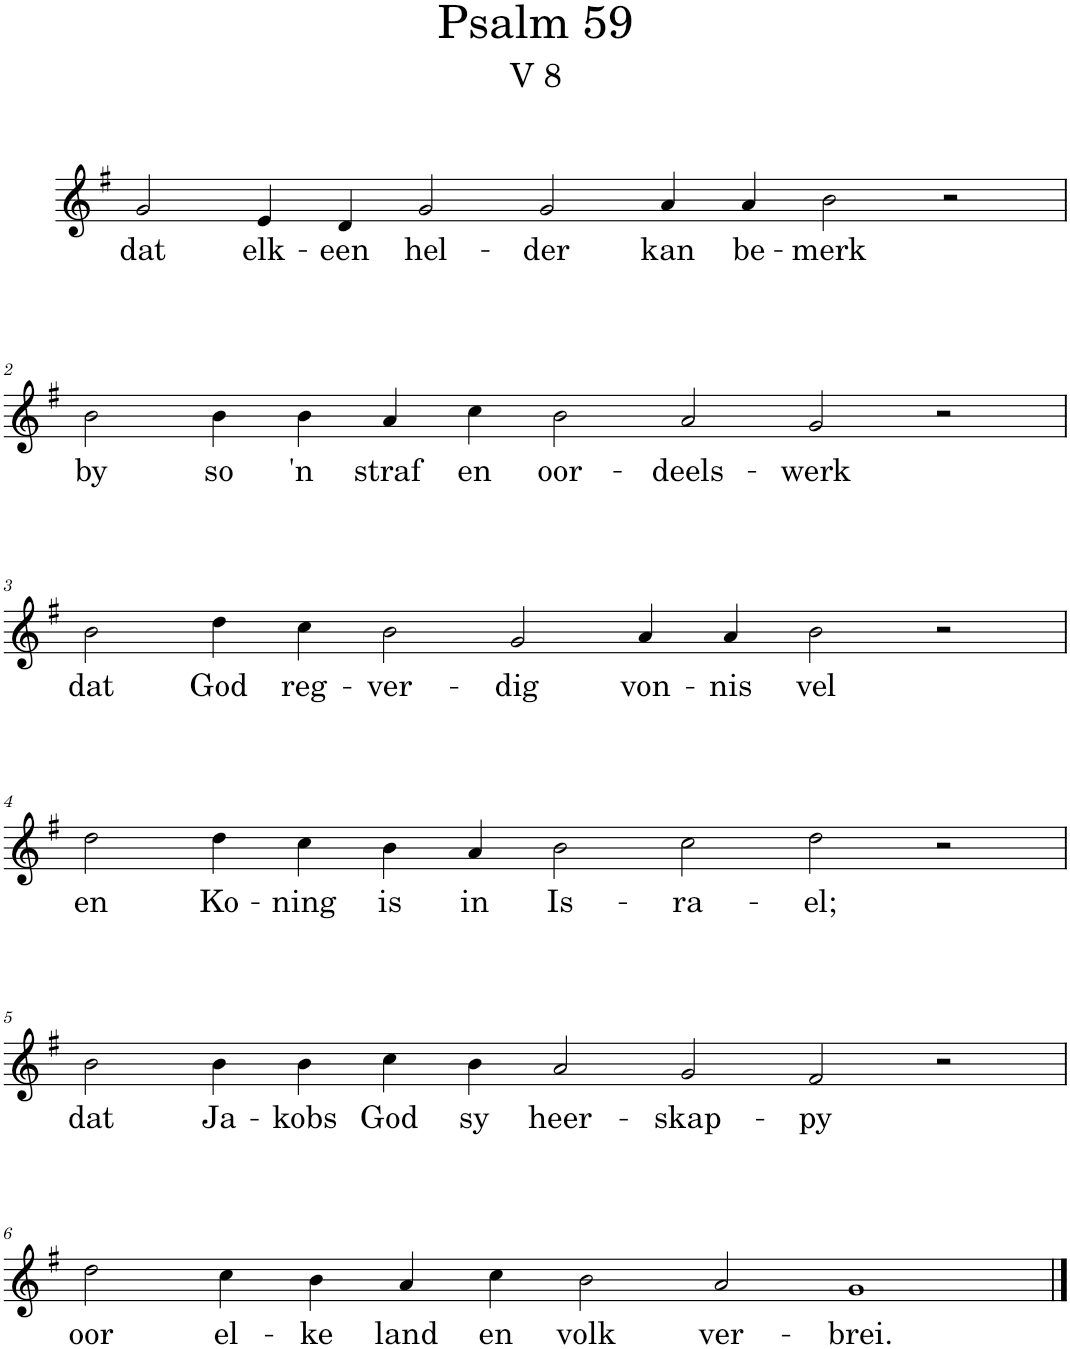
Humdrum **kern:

**kern	**text
*part1	*part1
*staff1	*staff1
*I"Organ	*
*I'Org.	*
*clefG2	*
*k[f#]	*
*M14/4	*
=1	=1
!	!LO:LY:b
2g/	dat
!	!LO:LY:b
4e/	elk-
!	!LO:LY:b
4d/	-een
!	!LO:LY:b
2g/	hel-
!	!LO:LY:b
2g/	-der
!	!LO:LY:b
4a/	kan
!	!LO:LY:b
4a/	be-
!	!LO:LY:b
2b\	-merk
2r	.
!!LO:LB:g=z
=2	=2
!	!LO:LY:b
2b\	by
!	!LO:LY:b
4b\	so
!	!LO:LY:b
4b\	'n
!	!LO:LY:b
4a/	straf
!	!LO:LY:b
4cc\	en
!	!LO:LY:b
2b\	oor-
!	!LO:LY:b
2a/	-deels-
!	!LO:LY:b
2g/	-werk
2r	.
!!LO:LB:g=z
=3	=3
!	!LO:LY:b
2b\	dat
!	!LO:LY:b
4dd\	God
!	!LO:LY:b
4cc\	reg-
!	!LO:LY:b
2b\	-ver-
!	!LO:LY:b
2g/	-dig
!	!LO:LY:b
4a/	von-
!	!LO:LY:b
4a/	-nis
!	!LO:LY:b
2b\	vel
2r	.
!!LO:LB:g=z
=4	=4
!	!LO:LY:b
2dd\	en
!	!LO:LY:b
4dd\	Ko-
!	!LO:LY:b
4cc\	-ning
!	!LO:LY:b
4b\	is
!	!LO:LY:b
4a/	in
!	!LO:LY:b
2b\	Is-
!	!LO:LY:b
2cc\	-ra-
!	!LO:LY:b
2dd\	-el;
2r	.
!!LO:LB:g=z
=5	=5
!	!LO:LY:b
2b\	dat
!	!LO:LY:b
4b\	Ja-
!	!LO:LY:b
4b\	-kobs
!	!LO:LY:b
4cc\	God
!	!LO:LY:b
4b\	sy
!	!LO:LY:b
2a/	heer-
!	!LO:LY:b
2g/	-skap-
!	!LO:LY:b
2f#/	-py
2r	.
!!LO:LB:g=z
=6	=6
!	!LO:LY:b
2dd\	oor
!	!LO:LY:b
4cc\	el-
!	!LO:LY:b
4b\	-ke
!	!LO:LY:b
4a/	land
!	!LO:LY:b
4cc\	en
!	!LO:LY:b
2b\	volk
!	!LO:LY:b
2a/	ver-
!	!LO:LY:b
1g	-brei.
==	==
*-	*-
